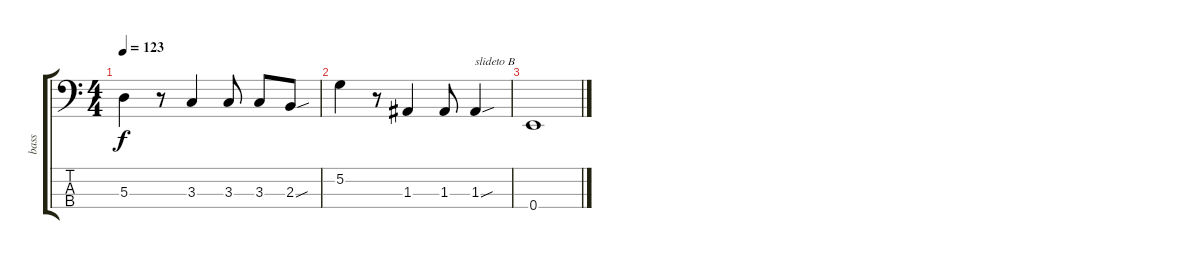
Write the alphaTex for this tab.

\track ("bass" "bass") {instrument electricbasspick}
\staff {score tabs}
\tuning (G2 D2 A1 E1) {hide}
\ts (4 4)
\tempo 123
\clef f4
\ks c
5.3.4{dy f} r.8 3.3.4 3.3.8 3.3.8 2.3{sou}.8 |
5.2.4 r.8 1.3.4 1.3.8 1.3{sou}.4{txt "slideto B"} |
0.4.1
